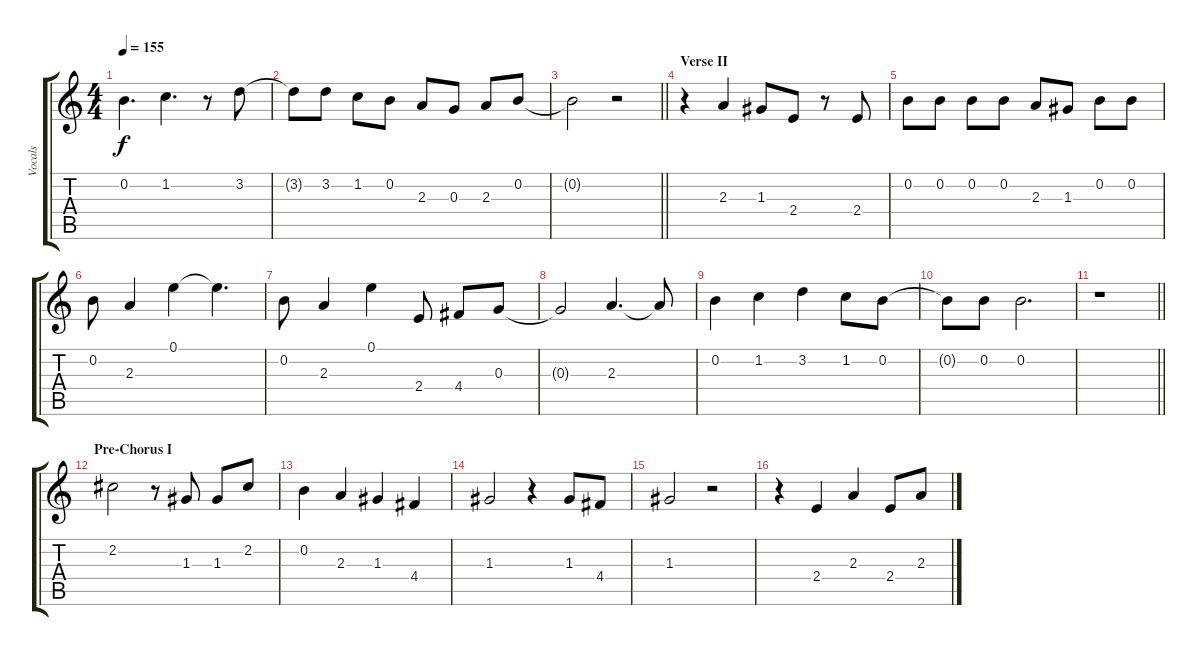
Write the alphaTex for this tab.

\track ("Vocals" "Vocals") {instrument electricguitarclean}
\staff {score tabs}
\tuning (E4 B3 G3 D3 A2 E2) {hide}
\ts (4 4)
\tempo 155
\clef g2
\ks c
0.2.4{d dy f} 1.2.4{d} r.8 3.2.8 |
3.2{t}.8 3.2.8 1.2.8 0.2.8 2.3.8 0.3.8 2.3.8 0.2.8 |
\barLineRight lightlight
0.2{t}.2 r.2 |
\section ("" "Verse II")
r.4 2.3.4 1.3.8 2.4.8 r.8 2.4.8 |
0.2.8 0.2.8 0.2.8 0.2.8 2.3.8 1.3.8 0.2.8 0.2.8 |
0.2.8 2.3.4 0.1.4 0.1{t}.4{d} |
0.2.8 2.3.4 0.1.4 2.4.8 4.4.8 0.3.8 |
0.3{t}.2 2.3.4{d} 2.3{t}.8 |
0.2.4 1.2.4 3.2.4 1.2.8 0.2.8 |
0.2{t}.8 0.2.8 0.2.2{d} |
\barLineRight lightlight
r.1 |
\section ("" "Pre-Chorus I")
2.2.2 r.8 1.3.8 1.3.8 2.2.8 |
0.2.4 2.3.4 1.3.4 4.4.4 |
1.3.2 r.4 1.3.8 4.4.8 |
1.3.2 r.2 |
r.4 2.4.4 2.3.4 2.4.8 2.3.8
